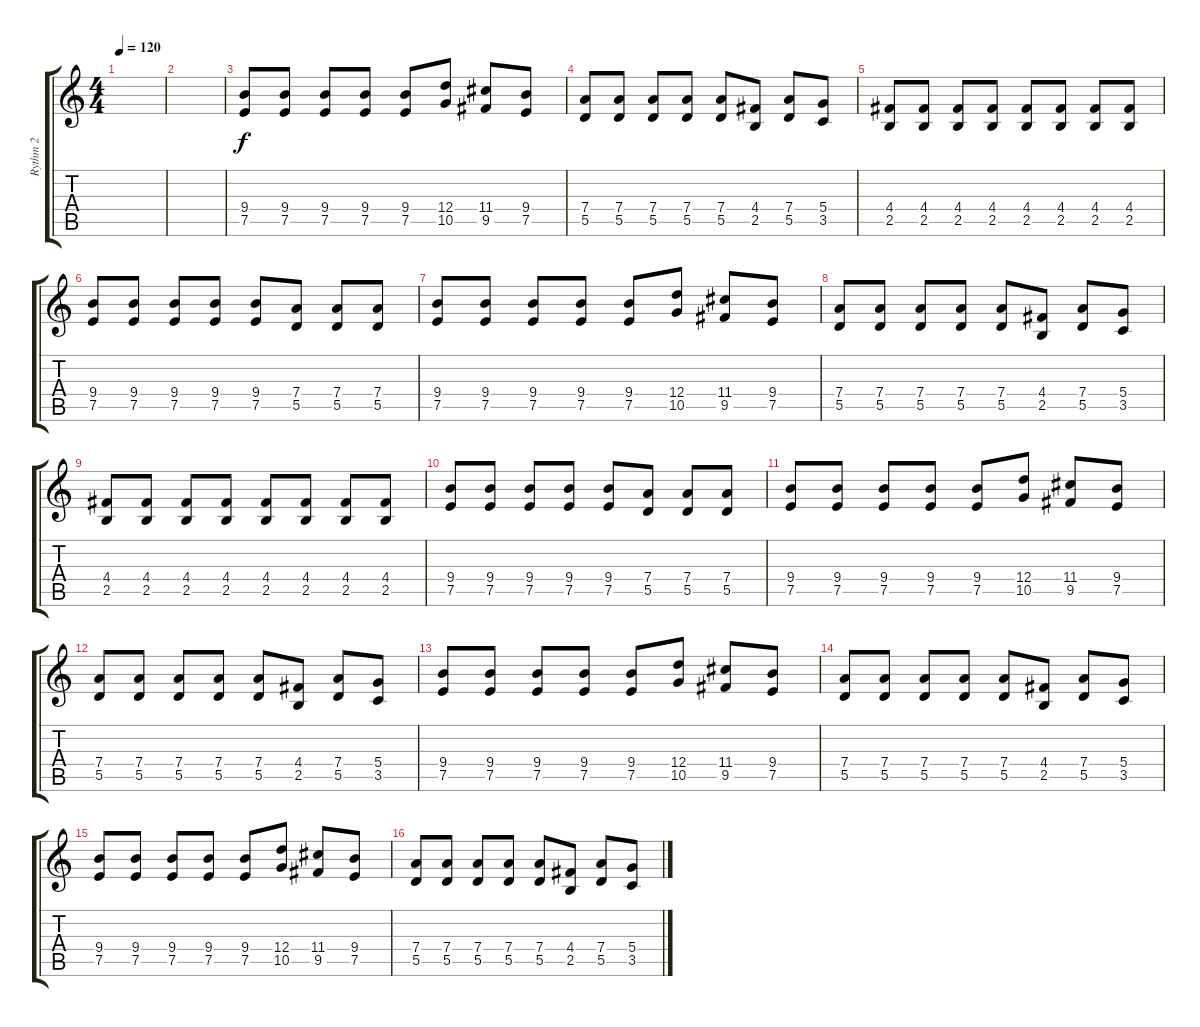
\track ("Rythm 2" "Rythm 2") {instrument distortionguitar}
\staff {score tabs}
\tuning (E4 B3 G3 D3 A2 E2) {hide}
\ts (4 4)
\tempo 120
\clef g2
\ks c
|
|
(9.4 7.5).8 (9.4 7.5).8 (9.4 7.5).8 (9.4 7.5).8 (9.4 7.5).8 (12.4 10.5).8 (11.4 9.5).8 (9.4 7.5).8 |
(7.4 5.5).8 (7.4 5.5).8 (7.4 5.5).8 (7.4 5.5).8 (7.4 5.5).8 (4.4 2.5).8 (7.4 5.5).8 (5.4 3.5).8 |
(4.4 2.5).8 (4.4 2.5).8 (4.4 2.5).8 (4.4 2.5).8 (4.4 2.5).8 (4.4 2.5).8 (4.4 2.5).8 (4.4 2.5).8 |
(9.4 7.5).8 (9.4 7.5).8 (9.4 7.5).8 (9.4 7.5).8 (9.4 7.5).8 (7.4 5.5).8 (7.4 5.5).8 (7.4 5.5).8 |
(9.4 7.5).8 (9.4 7.5).8 (9.4 7.5).8 (9.4 7.5).8 (9.4 7.5).8 (12.4 10.5).8 (11.4 9.5).8 (9.4 7.5).8 |
(7.4 5.5).8 (7.4 5.5).8 (7.4 5.5).8 (7.4 5.5).8 (7.4 5.5).8 (4.4 2.5).8 (7.4 5.5).8 (5.4 3.5).8 |
(4.4 2.5).8 (4.4 2.5).8 (4.4 2.5).8 (4.4 2.5).8 (4.4 2.5).8 (4.4 2.5).8 (4.4 2.5).8 (4.4 2.5).8 |
(9.4 7.5).8 (9.4 7.5).8 (9.4 7.5).8 (9.4 7.5).8 (9.4 7.5).8 (7.4 5.5).8 (7.4 5.5).8 (7.4 5.5).8 |
(9.4 7.5).8 (9.4 7.5).8 (9.4 7.5).8 (9.4 7.5).8 (9.4 7.5).8 (12.4 10.5).8 (11.4 9.5).8 (9.4 7.5).8 |
(7.4 5.5).8 (7.4 5.5).8 (7.4 5.5).8 (7.4 5.5).8 (7.4 5.5).8 (4.4 2.5).8 (7.4 5.5).8 (5.4 3.5).8 |
(9.4 7.5).8 (9.4 7.5).8 (9.4 7.5).8 (9.4 7.5).8 (9.4 7.5).8 (12.4 10.5).8 (11.4 9.5).8 (9.4 7.5).8 |
(7.4 5.5).8 (7.4 5.5).8 (7.4 5.5).8 (7.4 5.5).8 (7.4 5.5).8 (4.4 2.5).8 (7.4 5.5).8 (5.4 3.5).8 |
(9.4 7.5).8 (9.4 7.5).8 (9.4 7.5).8 (9.4 7.5).8 (9.4 7.5).8 (12.4 10.5).8 (11.4 9.5).8 (9.4 7.5).8 |
(7.4 5.5).8 (7.4 5.5).8 (7.4 5.5).8 (7.4 5.5).8 (7.4 5.5).8 (4.4 2.5).8 (7.4 5.5).8 (5.4 3.5).8
